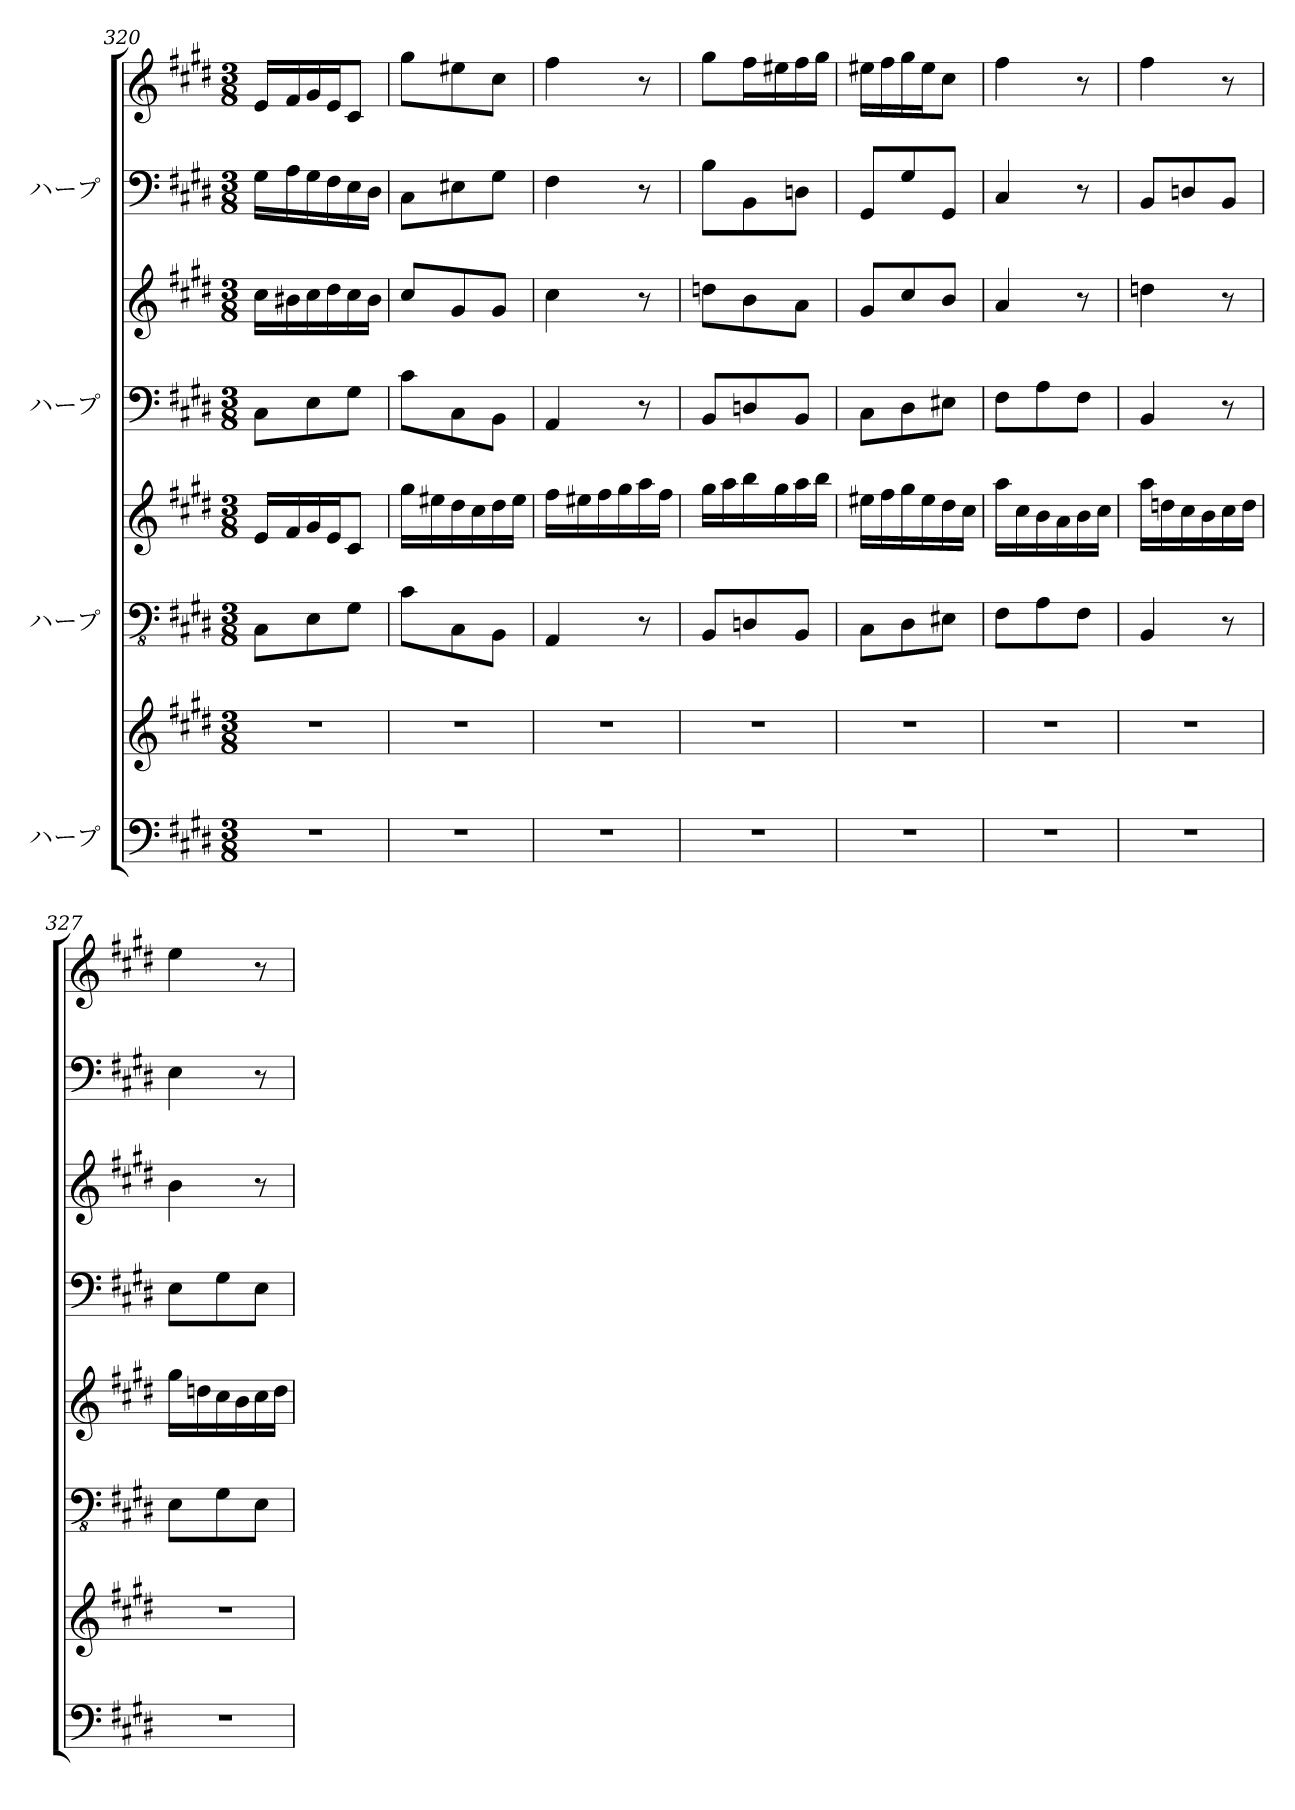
**kern	**kern	**kern	**kern	**kern	**kern	**kern	**kern
*part4	*part4	*part3	*part3	*part2	*part2	*part1	*part1
*staff8	*staff7	*staff6	*staff5	*staff4	*staff3	*staff2	*staff1
*I"ハープ	*	*I"ハープ	*	*I"ハープ	*	*I"ハープ	*
*clefF4	*clefG2	*clefFv4	*clefG2	*clefF4	*clefG2	*clefF4	*clefG2
*k[f#c#g#d#]	*k[f#c#g#d#]	*k[f#c#g#d#]	*k[f#c#g#d#]	*k[f#c#g#d#]	*k[f#c#g#d#]	*k[f#c#g#d#]	*k[f#c#g#d#]
*M3/8	*M3/8	*M3/8	*M3/8	*M3/8	*M3/8	*M3/8	*M3/8
=320	=320	=320	=320	=320	=320	=320	=320
4.r	4.r	8CC#\L	16e/LL	8C#\L	16cc#\LL	16G#\LL	16e/LL
.	.	.	16f#/	.	16b#X\	16A\	16f#/
.	.	8EE\	16g#/	8E\	16cc#\	16G#\	16g#/
.	.	.	16e/J	.	16dd#\	16F#\	16e/J
.	.	8GG#\J	8c#/J	8G#\J	16cc#\	16E\	8c#/J
.	.	.	.	.	16b#\JJ	16D#\JJ	.
!!LO:PB:g=z
=321	=321	=321	=321	=321	=321	=321	=321
4.r	4.r	8C#\L	16gg#\LL	8c#\L	8cc#/L	8C#\L	8gg#\L
.	.	.	16ee#X\	.	.	.	.
.	.	8CC#\	16dd#\	8C#\	8g#/	8E#X\	8ee#X\
.	.	.	16cc#\	.	.	.	.
.	.	8BBB\J	16dd#\	8BB\J	8g#/J	8G#\J	8cc#\J
.	.	.	16ee#\JJ	.	.	.	.
=322	=322	=322	=322	=322	=322	=322	=322
4.r	4.r	4AAA/	16ff#\LL	4AA/	4cc#\	4F#\	4ff#\
.	.	.	16ee#X\	.	.	.	.
.	.	.	16ff#\	.	.	.	.
.	.	.	16gg#\	.	.	.	.
.	.	8r	16aa\	8r	8r	8r	8r
.	.	.	16ff#\JJ	.	.	.	.
=323	=323	=323	=323	=323	=323	=323	=323
4.r	4.r	8BBB/L	16gg#\LL	8BB/L	8ddn\L	8B\L	8gg#\L
.	.	.	16aa\	.	.	.	.
.	.	8DDn/	16bb\	8Dn/	8b\	8BB\	16ff#\L
.	.	.	16gg#\	.	.	.	16ee#X\
.	.	8BBB/J	16aa\	8BB/J	8a\J	8Dn\J	16ff#\
.	.	.	16bb\JJ	.	.	.	16gg#\JJ
=324	=324	=324	=324	=324	=324	=324	=324
4.r	4.r	8CC#\L	16ee#X\LL	8C#\L	8g#/L	8GG#/L	16ee#X\LL
.	.	.	16ff#\	.	.	.	16ff#\
.	.	8DD#\	16gg#\	8D#\	8cc#/	8G#/	16gg#\
.	.	.	16ee#\	.	.	.	16ee#\J
.	.	8EE#X\J	16dd#\	8E#X\J	8b/J	8GG#/J	8cc#\J
.	.	.	16cc#\JJ	.	.	.	.
=325	=325	=325	=325	=325	=325	=325	=325
4.r	4.r	8FF#\L	16aa\LL	8F#\L	4a/	4C#/	4ff#\
.	.	.	16cc#\	.	.	.	.
.	.	8AA\	16b\	8A\	.	.	.
.	.	.	16a\	.	.	.	.
.	.	8FF#\J	16b\	8F#\J	8r	8r	8r
.	.	.	16cc#\JJ	.	.	.	.
=326	=326	=326	=326	=326	=326	=326	=326
4.r	4.r	4BBB/	16aa\LL	4BB/	4ddn\	8BB/L	4ff#\
.	.	.	16ddn\	.	.	.	.
.	.	.	16cc#\	.	.	8Dn/	.
.	.	.	16b\	.	.	.	.
.	.	8r	16cc#\	8r	8r	8BB/J	8r
.	.	.	16dd\JJ	.	.	.	.
!!LO:PB:g=z
=327	=327	=327	=327	=327	=327	=327	=327
4.r	4.r	8EE\L	16gg#\LL	8E\L	4b\	4E\	4ee\
.	.	.	16ddn\	.	.	.	.
.	.	8GG#\	16cc#\	8G#\	.	.	.
.	.	.	16b\	.	.	.	.
.	.	8EE\J	16cc#\	8E\J	8r	8r	8r
.	.	.	16dd\JJ	.	.	.	.
=	=	=	=	=	=	=	=
*-	*-	*-	*-	*-	*-	*-	*-
